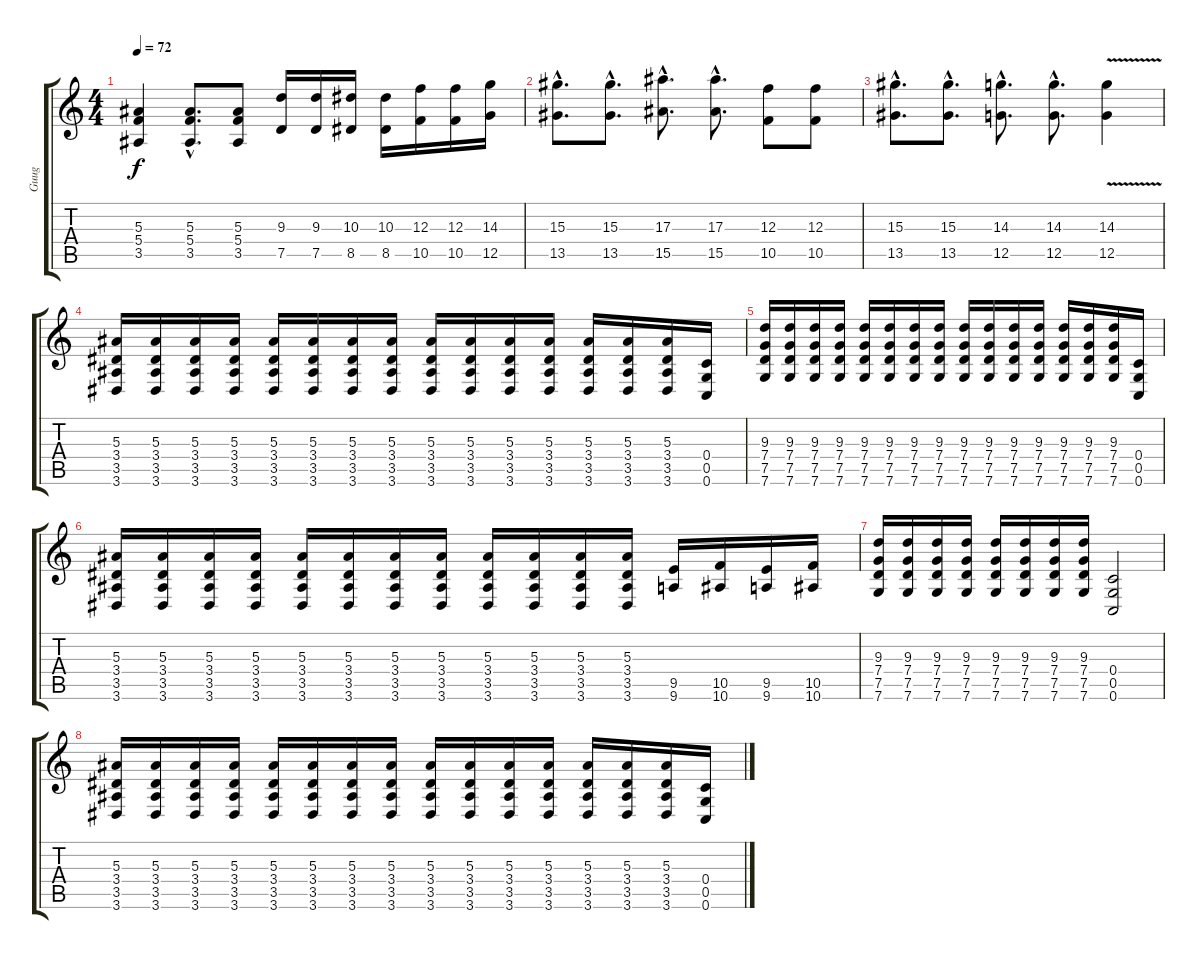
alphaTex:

\track ("Guug" "Guug") {instrument overdrivenguitar}
\staff {score tabs}
\tuning (D4 A3 F3 C3 G2 C2) {hide}
\ts (4 4)
\tempo 72
\clef g2
\ks c
(5.3 5.4 3.5).4{dy f} (5.3{hac} 5.4{hac} 3.5{hac}).8{d} (5.3 5.4 3.5).8 (9.3 7.5).16 (9.3 7.5).16 (10.3 8.5).16 (10.3 8.5).16 (12.3 10.5).16 (12.3 10.5).16 (14.3 12.5).16 |
(15.3{hac} 13.5{hac}).8{d} (15.3{hac} 13.5{hac}).8{d} (17.3{hac} 15.5{hac}).8{d} (17.3{hac} 15.5{hac}).8{d} (12.3 10.5).8 (12.3 10.5).8 |
(15.3{hac} 13.5{hac}).8{d} (15.3{hac} 13.5{hac}).8{d} (14.3{hac} 12.5{hac}).8{d} (14.3{hac} 12.5{hac}).8{d} (14.3{v} 12.5{v}).4 |
(5.3 3.4 3.5 3.6).16 (5.3 3.4 3.5 3.6).16 (5.3 3.4 3.5 3.6).16 (5.3 3.4 3.5 3.6).16 (5.3 3.4 3.5 3.6).16 (5.3 3.4 3.5 3.6).16 (5.3 3.4 3.5 3.6).16 (5.3 3.4 3.5 3.6).16 (5.3 3.4 3.5 3.6).16 (5.3 3.4 3.5 3.6).16 (5.3 3.4 3.5 3.6).16 (5.3 3.4 3.5 3.6).16 (5.3 3.4 3.5 3.6).16 (5.3 3.4 3.5 3.6).16 (5.3 3.4 3.5 3.6).16 (0.4 0.5 0.6).16 |
(9.3 7.4 7.5 7.6).16 (9.3 7.4 7.5 7.6).16 (9.3 7.4 7.5 7.6).16 (9.3 7.4 7.5 7.6).16 (9.3 7.4 7.5 7.6).16 (9.3 7.4 7.5 7.6).16 (9.3 7.4 7.5 7.6).16 (9.3 7.4 7.5 7.6).16 (9.3 7.4 7.5 7.6).16 (9.3 7.4 7.5 7.6).16 (9.3 7.4 7.5 7.6).16 (9.3 7.4 7.5 7.6).16 (9.3 7.4 7.5 7.6).16 (9.3 7.4 7.5 7.6).16 (9.3 7.4 7.5 7.6).16 (0.4 0.5 0.6).16 |
(5.3 3.4 3.5 3.6).16 (5.3 3.4 3.5 3.6).16 (5.3 3.4 3.5 3.6).16 (5.3 3.4 3.5 3.6).16 (5.3 3.4 3.5 3.6).16 (5.3 3.4 3.5 3.6).16 (5.3 3.4 3.5 3.6).16 (5.3 3.4 3.5 3.6).16 (5.3 3.4 3.5 3.6).16 (5.3 3.4 3.5 3.6).16 (5.3 3.4 3.5 3.6).16 (5.3 3.4 3.5 3.6).16 (9.5 9.6).16 (10.5 10.6).16 (9.5 9.6).16 (10.5 10.6).16 |
(9.3 7.4 7.5 7.6).16 (9.3 7.4 7.5 7.6).16 (9.3 7.4 7.5 7.6).16 (9.3 7.4 7.5 7.6).16 (9.3 7.4 7.5 7.6).16 (9.3 7.4 7.5 7.6).16 (9.3 7.4 7.5 7.6).16 (9.3 7.4 7.5 7.6).16 (0.4 0.5 0.6).2 |
(5.3 3.4 3.5 3.6).16 (5.3 3.4 3.5 3.6).16 (5.3 3.4 3.5 3.6).16 (5.3 3.4 3.5 3.6).16 (5.3 3.4 3.5 3.6).16 (5.3 3.4 3.5 3.6).16 (5.3 3.4 3.5 3.6).16 (5.3 3.4 3.5 3.6).16 (5.3 3.4 3.5 3.6).16 (5.3 3.4 3.5 3.6).16 (5.3 3.4 3.5 3.6).16 (5.3 3.4 3.5 3.6).16 (5.3 3.4 3.5 3.6).16 (5.3 3.4 3.5 3.6).16 (5.3 3.4 3.5 3.6).16 (0.4 0.5 0.6).16
